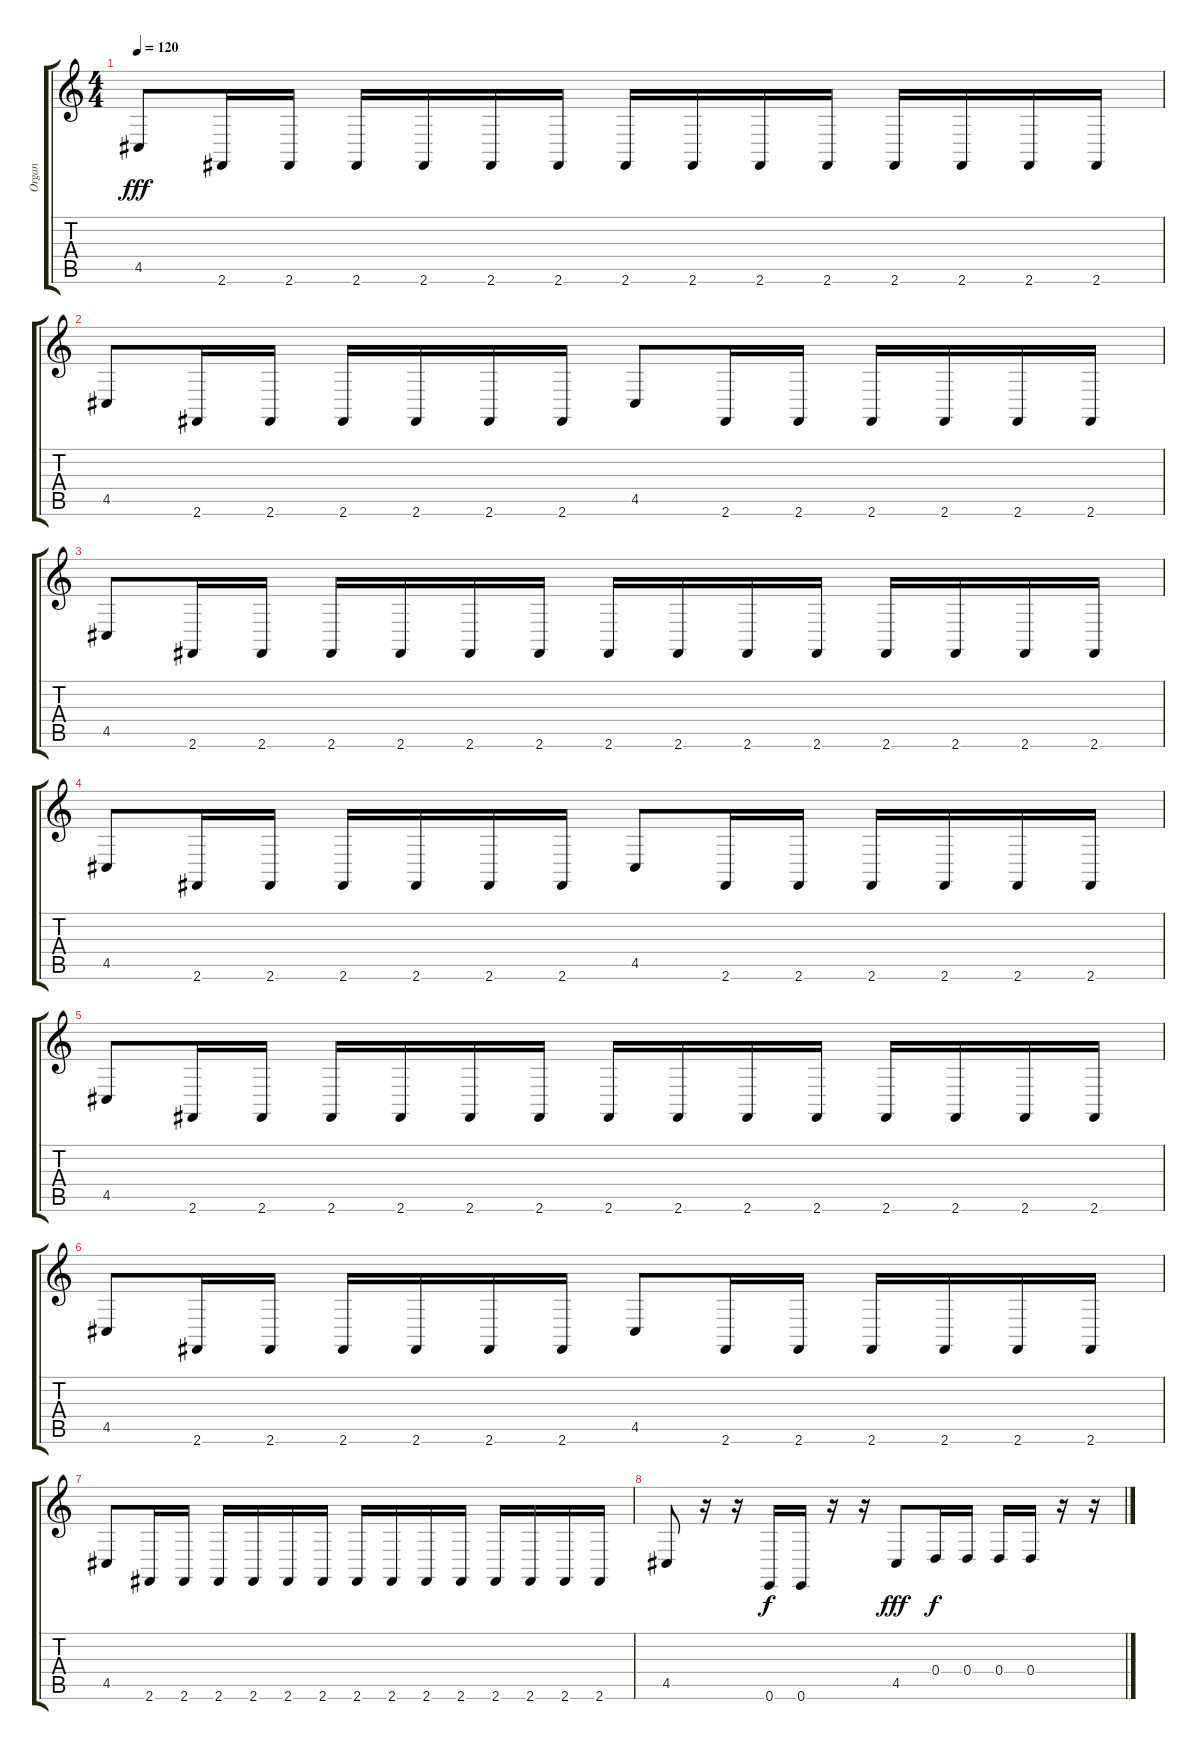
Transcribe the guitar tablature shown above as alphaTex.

\track ("Organ" "Organ") {instrument drawbarorgan}
\staff {score tabs}
\tuning (E4 B3 G3 D3 A2 E2) {hide}
\ts (4 4)
\tempo 120
\clef g2
\ks c
4.5.8{dy fff instrument drawbarorgan} 2.6.16 2.6.16 2.6.16 2.6.16 2.6.16 2.6.16 2.6.16 2.6.16 2.6.16 2.6.16 2.6.16 2.6.16 2.6.16 2.6.16 |
4.5.8 2.6.16 2.6.16 2.6.16 2.6.16 2.6.16 2.6.16 4.5.8 2.6.16 2.6.16 2.6.16 2.6.16 2.6.16 2.6.16 |
4.5.8 2.6.16 2.6.16 2.6.16 2.6.16 2.6.16 2.6.16 2.6.16 2.6.16 2.6.16 2.6.16 2.6.16 2.6.16 2.6.16 2.6.16 |
4.5.8 2.6.16 2.6.16 2.6.16 2.6.16 2.6.16 2.6.16 4.5.8 2.6.16 2.6.16 2.6.16 2.6.16 2.6.16 2.6.16 |
4.5.8 2.6.16 2.6.16 2.6.16 2.6.16 2.6.16 2.6.16 2.6.16 2.6.16 2.6.16 2.6.16 2.6.16 2.6.16 2.6.16 2.6.16 |
4.5.8 2.6.16 2.6.16 2.6.16 2.6.16 2.6.16 2.6.16 4.5.8 2.6.16 2.6.16 2.6.16 2.6.16 2.6.16 2.6.16 |
4.5.8 2.6.16 2.6.16 2.6.16 2.6.16 2.6.16 2.6.16 2.6.16 2.6.16 2.6.16 2.6.16 2.6.16 2.6.16 2.6.16 2.6.16 |
4.5.8 r.16 r.16 0.6.16{dy f} 0.6.16 r.16 r.16 4.5.8{dy fff} 0.4.16{dy f} 0.4.16 0.4.16 0.4.16 r.16 r.16
